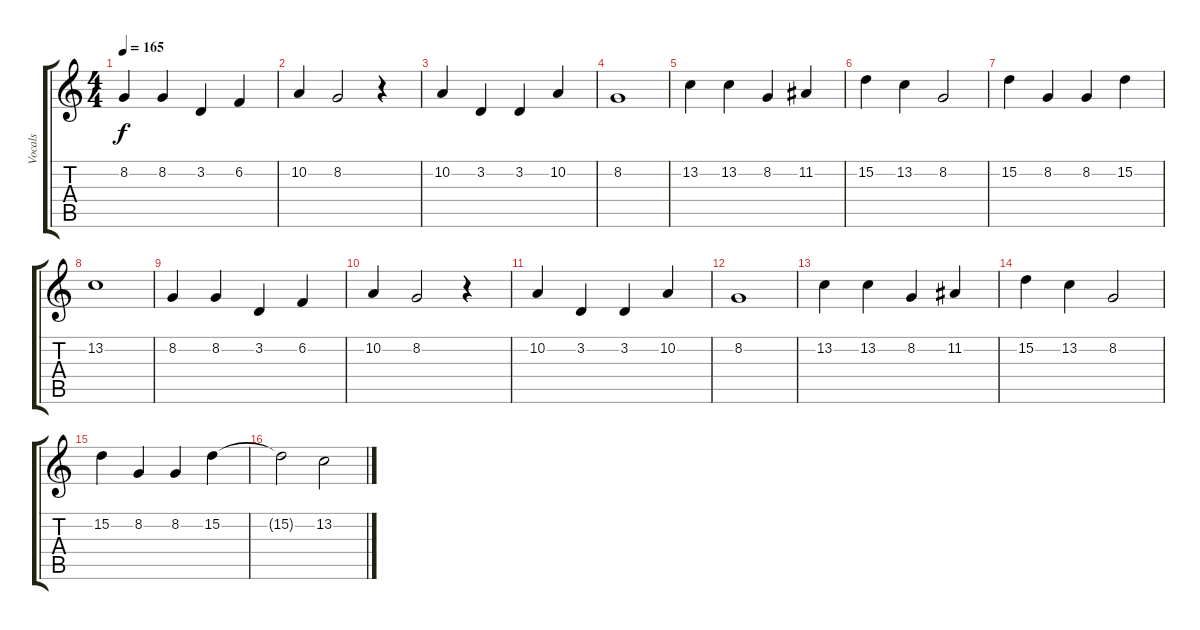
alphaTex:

\track ("Vocals" "Vocals") {instrument lead3calliope}
\staff {score tabs}
\tuning (E4 B3 G3 D3 A2 E2) {hide}
\ts (4 4)
\tempo 165
\clef g2
\ks c
8.2.4{dy f} 8.2.4 3.2.4 6.2.4 |
10.2.4 8.2.2 r.4 |
10.2.4 3.2.4 3.2.4 10.2.4 |
8.2.1 |
13.2.4 13.2.4 8.2.4 11.2.4 |
15.2.4 13.2.4 8.2.2 |
15.2.4 8.2.4 8.2.4 15.2.4 |
13.2.1 |
8.2.4 8.2.4 3.2.4 6.2.4 |
10.2.4 8.2.2 r.4 |
10.2.4 3.2.4 3.2.4 10.2.4 |
8.2.1 |
13.2.4 13.2.4 8.2.4 11.2.4 |
15.2.4 13.2.4 8.2.2 |
15.2.4 8.2.4 8.2.4 15.2.4 |
15.2{t}.2 13.2.2
